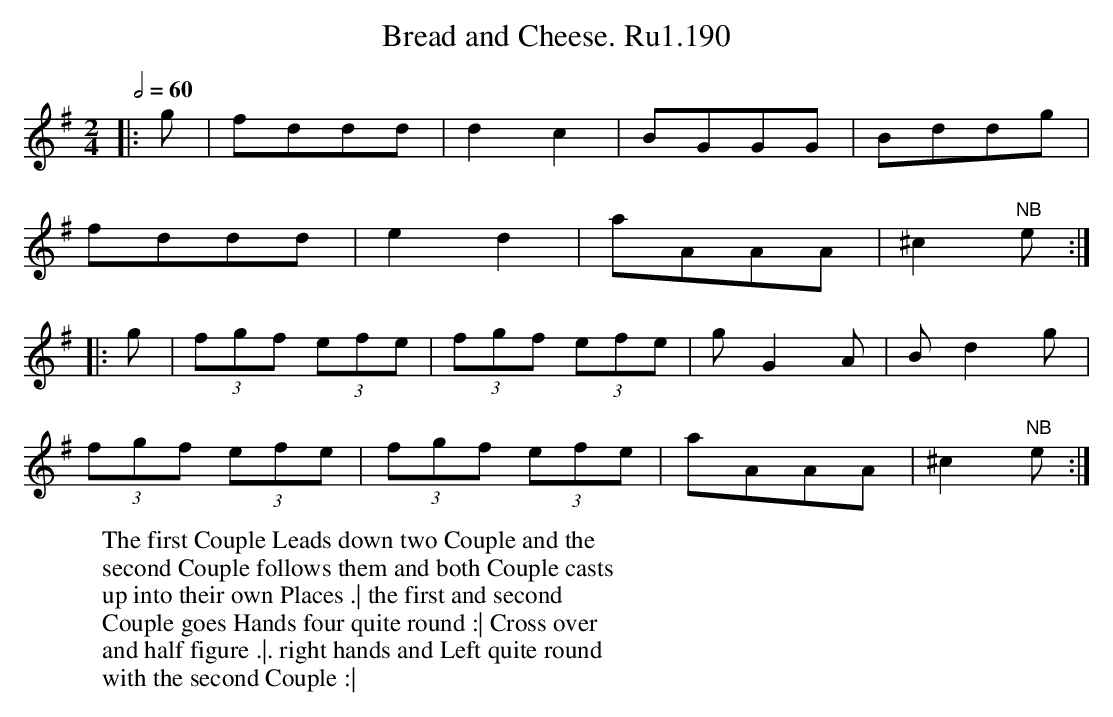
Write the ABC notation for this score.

X:1
T:Bread and Cheese. Ru1.190
M:2/4
L:1/8
W:The first Couple Leads down two Couple and the
W:second Couple follows them and both Couple casts
W:up into their own Places .| the first and second
W:Couple goes Hands four quite round :| Cross over
W:and half figure .|. right hands and Left quite round
W:with the second Couple :|
Q:2/4=60
K:G
|:g | fddd | d2 c2 | BGGG | Bddg |
fddd | e2 d2 | aAAA | ^c2 "NB" e :|
|: g | (3fgf (3efe | (3fgf (3efe | gG2 A | Bd2 g |
(3fgf (3efe | (3fgf (3efe | aAAA | ^c2 "NB" e :|]
